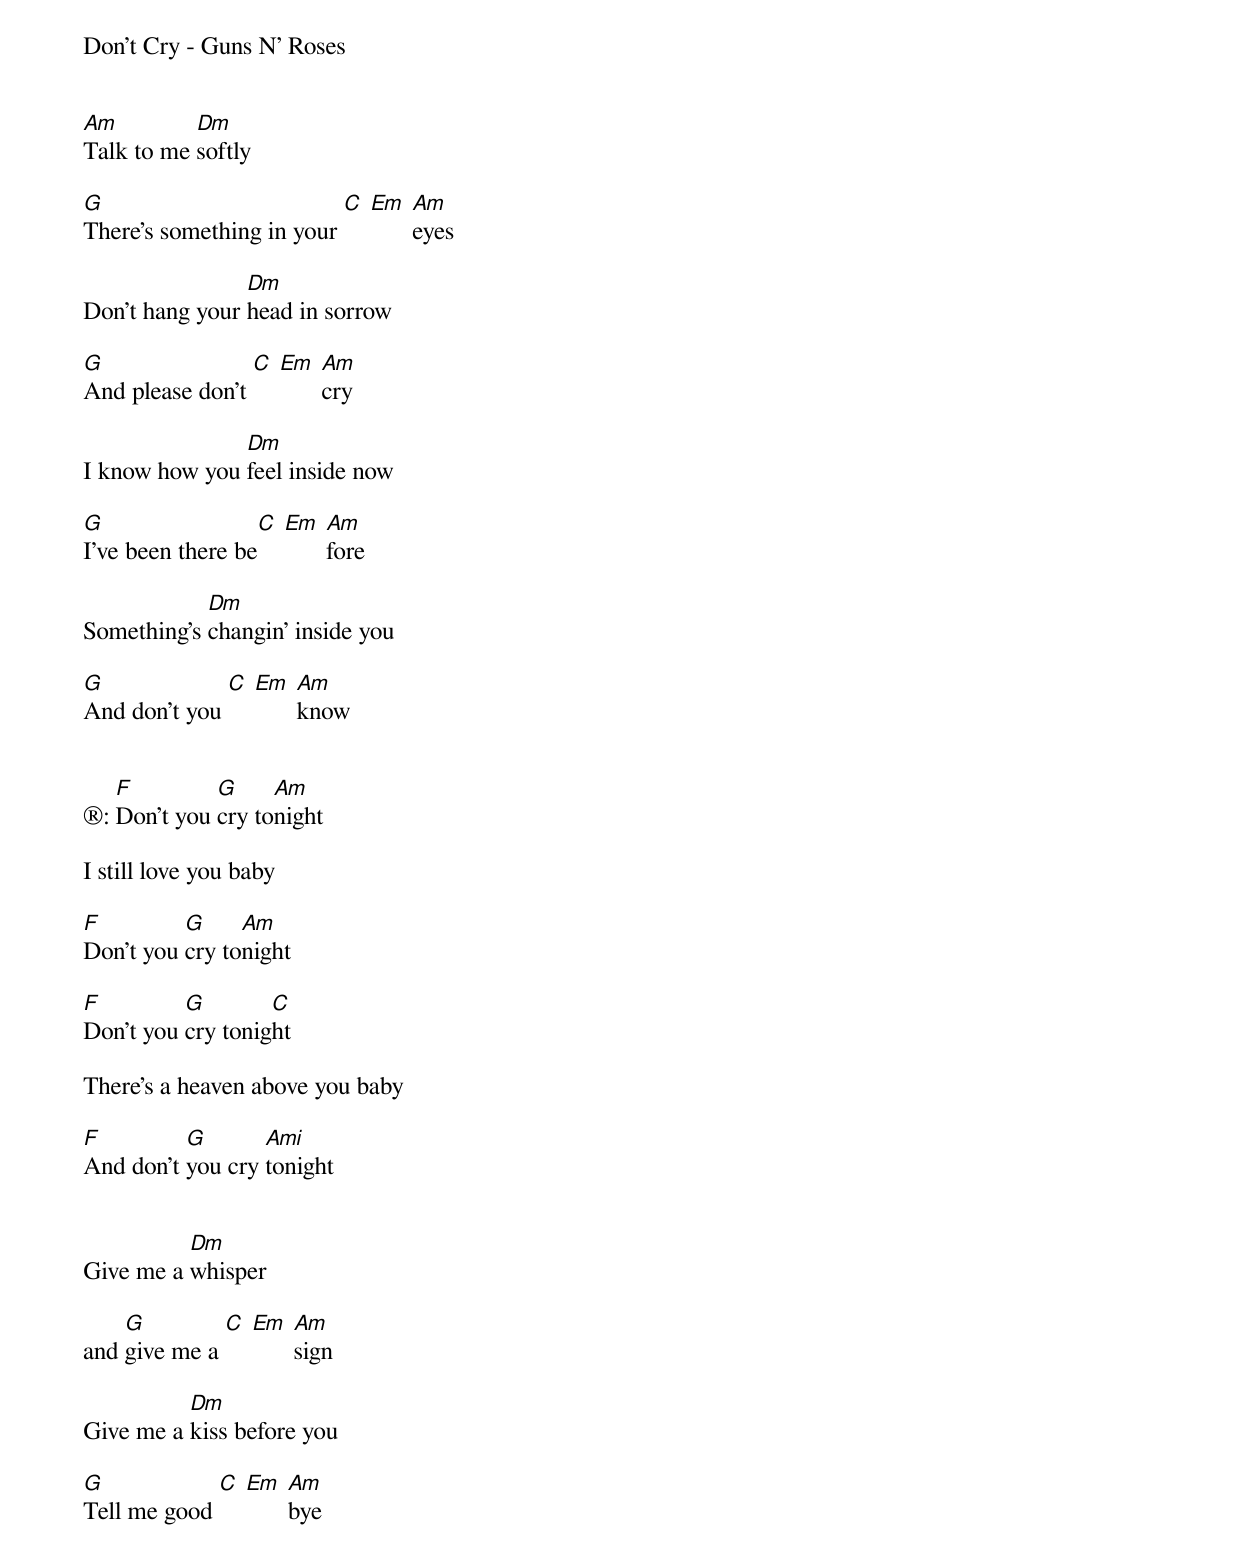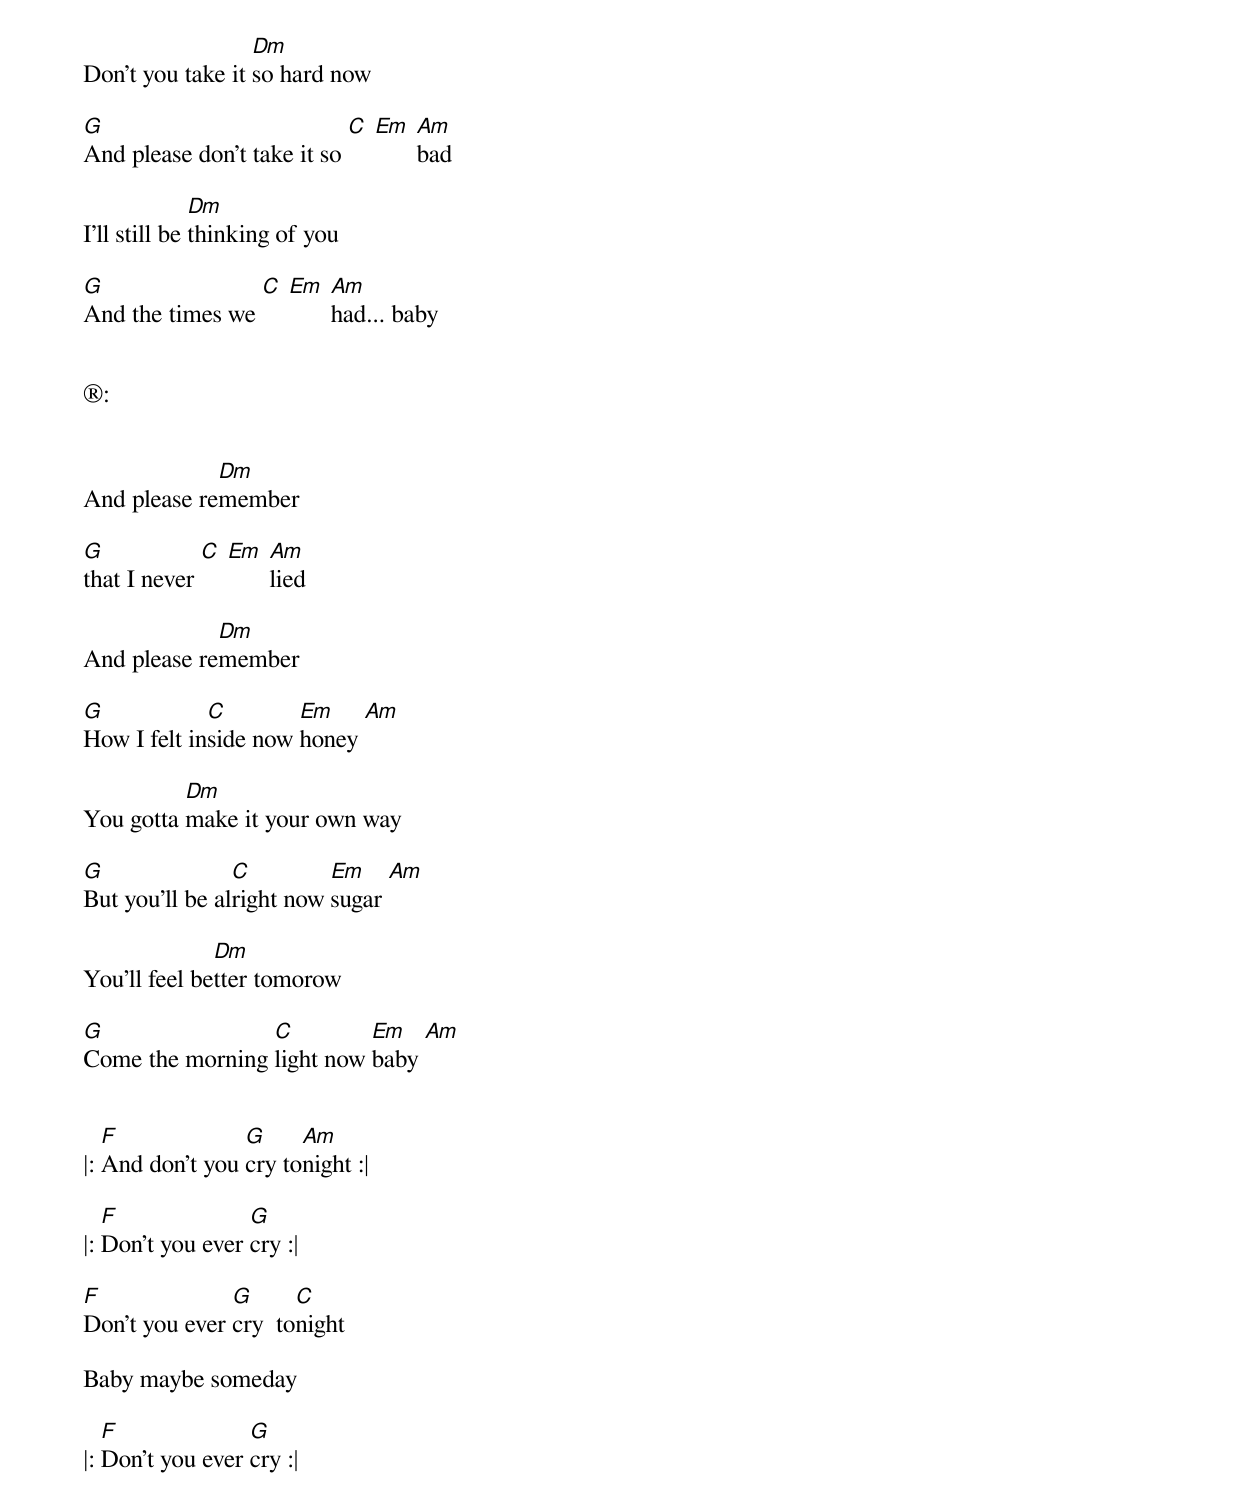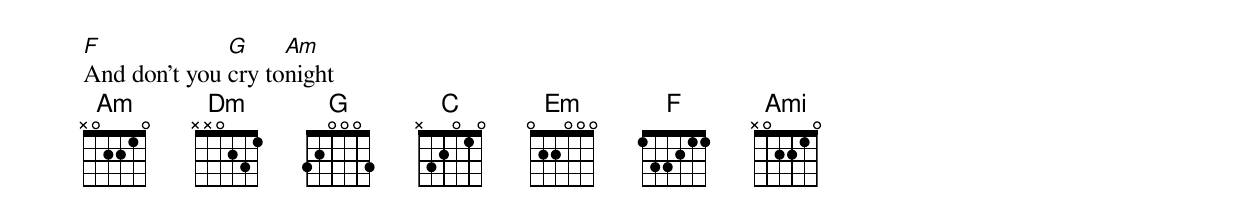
Don’t Cry - Guns N' Roses


[Am]Talk to me [Dm]softly

[G]There’s something in your [C] [Em] [Am]eyes

Don’t hang your [Dm]head in sorrow

[G]And please don’t [C] [Em] [Am]cry

I know how you [Dm]feel inside now

[G]I’ve been there be[C] [Em] [Am]fore

Something’s [Dm]changin’ inside you

[G]And don’t you [C] [Em] [Am]know


®: [F]Don’t you [G]cry to[Am]night

I still love you baby

[F]Don’t you [G]cry to[Am]night

[F]Don’t you [G]cry tonig[C]ht

There’s a heaven above you baby

[F]And don’t [G]you cry [Ami]tonight


Give me a [Dm]whisper

and [G]give me a [C] [Em] [Am]sign

Give me a [Dm]kiss before you

[G]Tell me good [C] [Em] [Am]bye

Don’t you take it [Dm]so hard now

[G]And please don’t take it so [C] [Em] [Am]bad

I’ll still be [Dm]thinking of you

[G]And the times we [C] [Em] [Am]had... baby


®:


And please re[Dm]member

[G]that I never [C] [Em] [Am]lied

And please re[Dm]member

[G]How I felt in[C]side now [Em]honey [Am]

You gotta [Dm]make it your own way

[G]But you’ll be al[C]right now [Em]sugar [Am]

You’ll feel be[Dm]tter tomorow

[G]Come the morning [C]light now [Em]baby [Am]


|: [F]And don’t you [G]cry to[Am]night :|

|: [F]Don’t you ever [G]cry :|

[F]Don’t you ever [G]cry  to[C]night

Baby maybe someday

|: [F]Don’t you ever [G]cry :|

[F]And don’t you [G]cry to[Am]night
